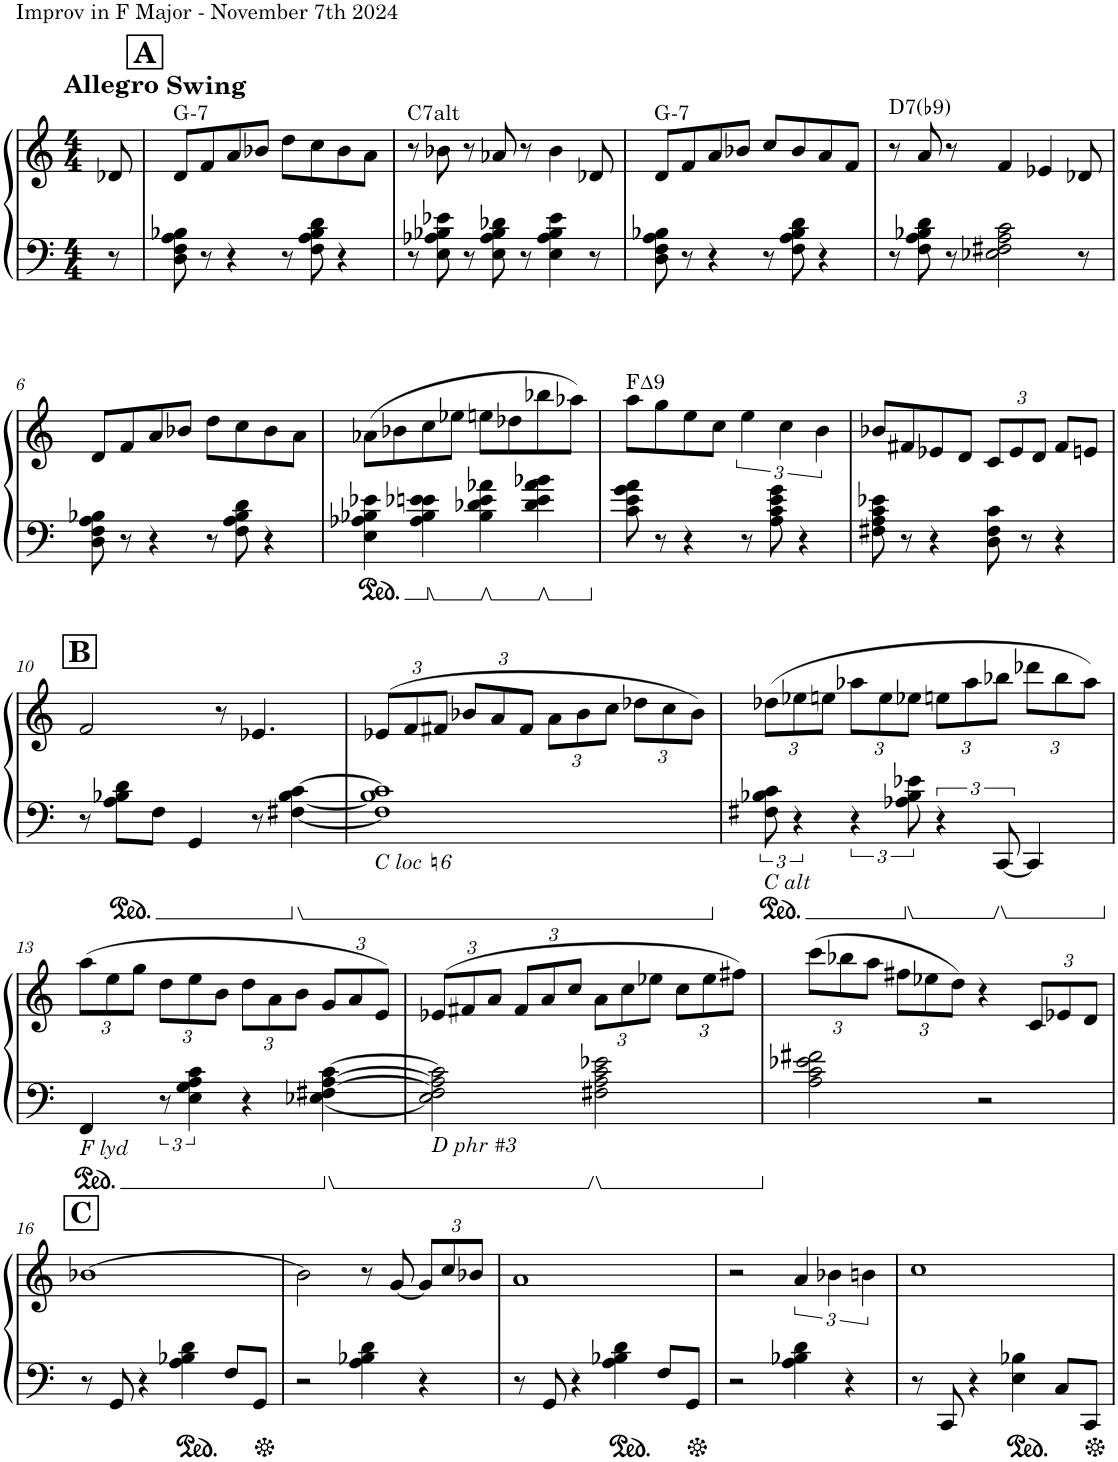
**kern	**kern
*part1	*part1
*staff2	*staff1
*I"Piano	*
*I'Pno.	*
*clefF4	*clefG2
*k[]	*k[]
*M4/4	*M4/4
=1	=1
!	!LO:TX:a:t=Improv in F Major - November 7th 2024
!	!LO:TX:a:B:t=Swing
!	!LO:TX:a:B:t=Allegro
!LO:TX:a:t=Improv in F Major - November 7th 2024	!
8r	8d-X/
!!LO:REH:place=s1:a:B:cj:fs=14:t=A
=2	=2
!	!LO:TX:a:t=G-7
8D\ 8F\ 8A\ 8B-X\	8d/L
8r	8f/
4r	8a/
.	8b-X/J
8r	8dd\L
8F\ 8A\ 8B-\ 8d\	8cc\
4r	8b-\
.	8a\J
=3	=3
!	!LO:TX:a:t=C7alt
8r	8r
8E\ 8A-X\ 8B-X\ 8e-X\	8b-X\
8r	8r
8E\ 8A-\ 8B-\ 8d-X\	8a-X/
8r	8r
4E\ 4A-\ 4B-\ 4e-\	4b-\
8r	8d-X/
=4	=4
!	!LO:TX:a:t=G-7
8D\ 8F\ 8A\ 8B-X\	8d/L
8r	8f/
4r	8a/
.	8b-X/J
8r	8cc/L
8F\ 8A\ 8B-\ 8d\	8b-/
4r	8a/
.	8f/J
=5	=5
!	!LO:TX:a:t=D7(♭9)
8r	8r
8F\ 8A\ 8B-X\ 8d\	8a/
8r	8r
2E-X\ 2F#X\ 2A\ 2c\	4f/
.	4e-X/
8r	8d-X/
!!LO:LB:g=z
=6	=6
8D\ 8F\ 8A\ 8B-X\	8d/L
8r	8f/
4r	8a/
.	8b-X/J
8r	8dd\L
8F\ 8A\ 8B-\ 8d\	8cc\
4r	8b-\
.	8a\J
=7	=7
4E\ 4A-X\ 4B-X\ 4e-X\	(8a-X\L
.	8b-X\
4A-\ 4B-\ 4e-X\ 4en\	8cc\
.	8ee-X\J
4B-\ 4d-X\ 4e\ 4a-X\	8een\L
.	8dd-X\
4d-\ 4e\ 4a-\ 4b-X\	8bb-X\
.	8aa-X\J)
=8	=8
!	!LO:TX:a:t=F∆9
8c\ 8e\ 8g\ 8a\	8aa\L
8r	8gg\
4r	8ee\
.	8cc\J
8r	6ee\
8A\ 8c\ 8e\ 8g\	.
.	6cc\
4r	.
.	6b\
=9	=9
8F#X\ 8A\ 8c\ 8e-X\	8b-X/L
8r	8f#X/
4r	8e-X/
.	8d/J
*	*Xbrackettup
8D\ 8F#\ 8c\	12c/L
.	12e-/
8r	.
.	12d/J
4r	8f#/L
.	8en/J
!!LO:LB:g=z
!!LO:REH:place=s1:a:B:cj:fs=14:t=B
=10	=10
8r	2f/
8A\ 8B-X\ 8d\L	.
8F\J	.
4GG/	.
.	8r
8r	4.e-X/
[4F#X\ [4B-\ [4c\	.
=11	=11
!LO:TX:b:i:t=C loc ♮6	!
1F#] 1B-] 1c]	(12e-X/L
.	12f/
.	12f#X/J
.	12b-X/L
.	12a/
.	12f#/J
.	12a\L
.	12b-\
.	12cc\J
.	12dd-X\L
.	12cc\
.	12b-\J)
=12	=12
!LO:TX:b:i:t=C alt	!
12F#X\ 12B-X\ 12c\	(12dd-X\L
6r	12ee-X\
.	12een\J
6r	12aa-X\L
.	12ee\
12A-X\ 12B-\ 12e-X\	12ee-X\J
6r	12een\L
.	12aa-\
[12CC/	12bb-X\J
4CC/]	12ddd-X\L
.	12bb-\
.	12aa-\J)
!!LO:LB:g=z
=13	=13
!LO:TX:b:i:t=F lyd	!
4FF/	(12aa\L
.	12ee\
.	12gg\J
12r	12dd\L
6E\ 6G\ 6A\ 6c\	12ee\
.	12b\J
4r	12dd\L
.	12a\
.	12b\J
[4E-X\ [4F#X\ [4A\ [4c\	12g/L
.	12a/
.	12e/J)
=14	=14
!LO:TX:b:i:t=D phr #3	!
2E-\] 2F#\] 2A\] 2c\]	(12e-X/L
.	12f#X/
.	12a/J
.	12f#/L
.	12a/
.	12cc/J
2F#X\ 2A\ 2c\ 2e-X\	12a\L
.	12cc\
.	12ee-X\J
.	12cc\L
.	12ee-\
.	12ff#X\J)
=15	=15
2A\ 2c\ 2e-X\ 2f#X\	(12ccc\L
.	12bb-X\
.	12aa\J
.	12ff#X\L
.	12ee-X\
.	12dd\J)
2r	4r
.	12c/L
.	12e-X/
.	12d/J
!!LO:LB:g=z
!!LO:REH:place=s1:a:B:cj:fs=14:t=C
=16	=16
8r	[1b-X
8GG/	.
4r	.
4A\ 4B-X\ 4d\	.
8F/L	.
8GG/J	.
=17	=17
2r	2b-\]
4A\ 4B-X\ 4d\	8r
.	[8g/
4r	12g/L]
.	12cc/
.	12b-X/J
=18	=18
8r	1a
8GG/	.
4r	.
4A\ 4B-X\ 4d\	.
8F/L	.
8GG/J	.
=19	=19
2r	2r
*	*brackettup
4A\ 4B-X\ 4d\	6a/
.	6b-X\
4r	.
.	6bn\
=20	=20
8r	1cc
8CC/	.
4r	.
4E\ 4B-X\	.
8C/L	.
8CC/J	.
=	=
*-	*-
